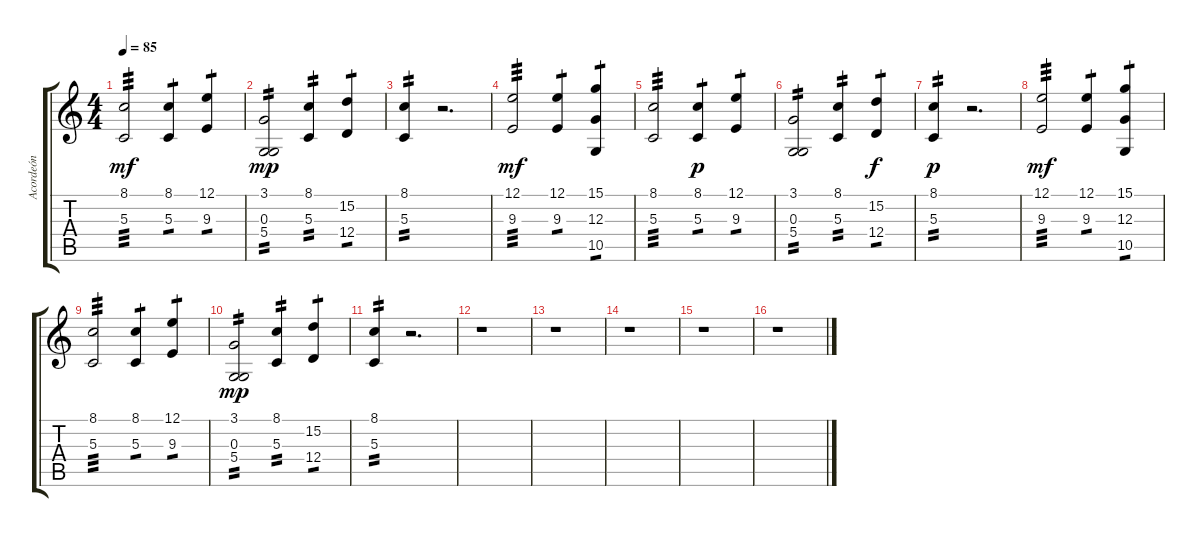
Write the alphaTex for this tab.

\track ("Acordeón" "Acordeón") {instrument accordion}
\staff {score tabs}
\tuning (E4 B3 G3 D3 A2 E2) {hide}
\ts (4 4)
\tempo 85
\clef g2
\ks c
(8.1 5.3).2{tp 3 dy mf} (8.1 5.3).4{tp 1} (12.1 9.3).4{tp 1} |
(3.1 0.3 5.4).2{tp 2 dy mp} (8.1 5.3).4{tp 2} (15.2 12.4).4{tp 1} |
(8.1 5.3).4{tp 2} r.2{d} |
(12.1 9.3).2{tp 3 dy mf} (12.1 9.3).4{tp 1} (15.1 12.3 10.5).4{tp 1} |
(8.1 5.3).2{tp 3} (8.1 5.3).4{tp 1 dy p} (12.1 9.3).4{tp 1} |
(3.1 0.3 5.4).2{tp 2} (8.1 5.3).4{tp 2} (15.2 12.4).4{tp 1 dy f} |
(8.1 5.3).4{tp 2 dy p} r.2{d} |
(12.1 9.3).2{tp 3 dy mf} (12.1 9.3).4{tp 1} (15.1 12.3 10.5).4{tp 1} |
(8.1 5.3).2{tp 3} (8.1 5.3).4{tp 1} (12.1 9.3).4{tp 1} |
(3.1 0.3 5.4).2{tp 2 dy mp} (8.1 5.3).4{tp 2} (15.2 12.4).4{tp 1} |
(8.1 5.3).4{tp 2} r.2{d} |
r.1 |
r.1 |
r.1 |
r.1 |
r.1
